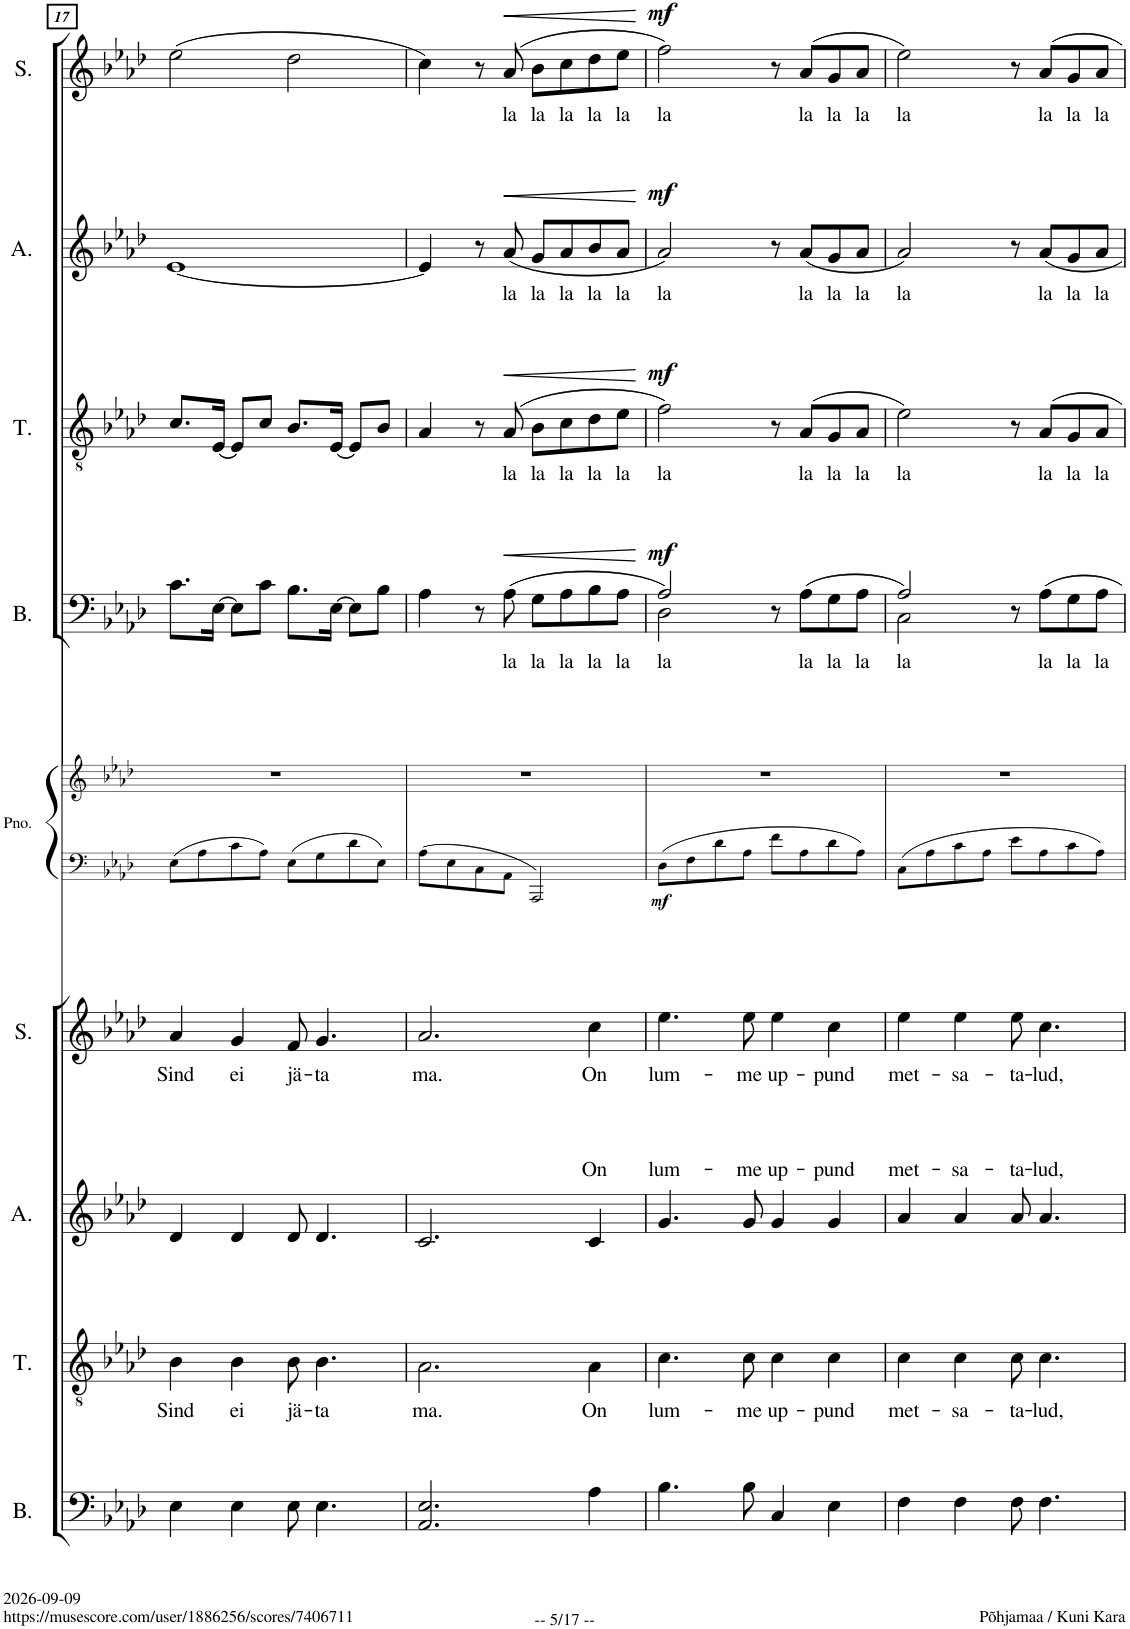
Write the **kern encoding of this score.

**kern	**kern	**text	**kern	**text	**kern	**text	**kern	**kern	**dynam	**kern	**text	**dynam	**kern	**text	**dynam	**kern	**text	**dynam	**kern	**text	**dynam
*part9	*part8	*part8	*part7	*part7	*part6	*part6	*part5	*part5	*part5	*part4	*part4	*part4	*part3	*part3	*part3	*part2	*part2	*part2	*part1	*part1	*part1
*staff10	*staff9	*staff9	*staff8	*staff8	*staff7	*staff7	*staff6	*staff5	*staff5/6	*staff4	*staff4	*staff4	*staff3	*staff3	*staff3	*staff2	*staff2	*staff2	*staff1	*staff1	*staff1
*I"Bass	*I"Tenor	*	*I"Alto	*	*I"Soprano	*	*I"Piano	*	*	*I"Bass	*	*	*I"Tenor	*	*	*I"Alto	*	*	*I"Soprano	*	*
*I'B.	*I'T.	*	*I'A.	*	*I'S.	*	*I'Pno.	*	*	*I'B.	*	*	*I'T.	*	*	*I'A.	*	*	*I'S.	*	*
!!LO:PB:g=z
*clefF4	*clefGv2	*	*clefG2	*	*clefG2	*	*clefF4	*clefG2	*	*clefF4	*	*	*clefGv2	*	*	*clefG2	*	*	*clefG2	*	*
*	*	*	*Trd1c2	*	*	*	*	*	*	*	*	*	*	*	*	*Trd1c2	*	*	*	*	*
*k[b-e-a-d-]	*k[b-e-a-d-]	*	*k[b-e-a-d-]	*	*k[b-e-a-d-]	*	*k[b-e-a-d-]	*k[b-e-a-d-]	*	*k[b-e-a-d-]	*	*	*k[b-e-a-d-]	*	*	*k[b-e-a-d-]	*	*	*k[b-e-a-d-]	*	*
*M4/4	*M4/4	*	*M4/4	*	*M4/4	*	*M4/4	*M4/4	*	*M4/4	*	*	*M4/4	*	*	*M4/4	*	*	*M4/4	*	*
=17	=17	=17	=17	=17	=17	=17	=17	=17	=17	=17	=17	=17	=17	=17	=17	=17	=17	=17	=17	=17	=17
!	!	!LO:LY:b	!	!	!	!LO:LY:b	!	!	!	!	!	!	!	!	!	!	!	!	!	!	!
4E-\	4B-\	Sind	4d-/	.	4a-/	Sind	8E-\L	1r	.	8.c\L	.	.	8.c/L	.	.	[1e-	.	.	(2ee-\	.	.
.	.	.	.	.	.	.	8A-\	.	.	.	.	.	.	.	.	.	.	.	.	.	.
.	.	.	.	.	.	.	.	.	.	[16E-\Jk	.	.	[16E-/Jk	.	.	.	.	.	.	.	.
!	!	!LO:LY:b	!	!	!	!LO:LY:b	!	!	!	!	!	!	!	!	!	!	!	!	!	!	!
4E-\	4B-\	ei	4d-/	.	4g/	ei	8c\	.	.	8E-\L]	.	.	8E-/L]	.	.	.	.	.	.	.	.
.	.	.	.	.	.	.	8A-\J	.	.	8c\J	.	.	8c/J	.	.	.	.	.	.	.	.
!	!	!LO:LY:b	!	!	!	!LO:LY:b	!	!	!	!	!	!	!	!	!	!	!	!	!	!	!
8E-\	8B-\	jä-	8d-/	.	8f/	jä-	8E-\L	.	.	8.B-\L	.	.	8.B-/L	.	.	.	.	.	2dd-\	.	.
!	!	!LO:LY:b	!	!	!	!LO:LY:b	!	!	!	!	!	!	!	!	!	!	!	!	!	!	!
4.E-\	4.B-\	-ta	4.d-/	.	4.g/	-ta	8G\	.	.	.	.	.	.	.	.	.	.	.	.	.	.
.	.	.	.	.	.	.	.	.	.	[16E-\Jk	.	.	[16E-/Jk	.	.	.	.	.	.	.	.
.	.	.	.	.	.	.	8d-\	.	.	8E-\L]	.	.	8E-/L]	.	.	.	.	.	.	.	.
.	.	.	.	.	.	.	8E-\J	.	.	8B-\J	.	.	8B-/J	.	.	.	.	.	.	.	.
=18	=18	=18	=18	=18	=18	=18	=18	=18	=18	=18	=18	=18	=18	=18	=18	=18	=18	=18	=18	=18	=18
!	!	!LO:LY:b	!	!	!	!LO:LY:b	!	!	!	!	!	!	!	!	!	!	!	!	!	!	!
2.AA-/ 2.E-/	2.A-\	ma.	2.c/	.	2.a-/	ma.	8A-\L	1r	.	4A-\	.	.	4A-/	.	.	4e-/]	.	.	4cc\)	.	.
.	.	.	.	.	.	.	8E-\	.	.	.	.	.	.	.	.	.	.	.	.	.	.
.	.	.	.	.	.	.	8C\	.	.	8r	.	.	8r	.	.	8r	.	.	8r	.	.
!	!	!	!	!	!	!	!	!	!	!	!LO:LY:b	!LO:HP:b	!	!LO:LY:b	!LO:HP:b	!	!LO:LY:b	!LO:HP:b	!	!LO:LY:b	!LO:HP:b
.	.	.	.	.	.	.	8AA-\J	.	.	(8A-\	la	<	(8A-/	la	<	(8a-/	la	<	(8a-/	la	<
!	!	!	!	!	!	!	!	!	!	!	!LO:LY:b	!	!	!LO:LY:b	!	!	!LO:LY:b	!	!	!LO:LY:b	!
.	.	.	.	.	.	.	2AAA-/	.	.	8G\L	la	.	8B-\L	la	.	8g/L	la	.	8b-\L	la	.
!	!	!	!	!	!	!	!	!	!	!	!LO:LY:b	!	!	!LO:LY:b	!	!	!LO:LY:b	!	!	!LO:LY:b	!
.	.	.	.	.	.	.	.	.	.	8A-\	la	.	8c\	la	.	8a-/	la	.	8cc\	la	.
!	!	!LO:LY:b	!	!LO:LY:a	!	!LO:LY:b	!	!	!	!	!LO:LY:b	!	!	!LO:LY:b	!	!	!LO:LY:b	!	!	!LO:LY:b	!
4A-\	4A-\	On	4c/	On	4cc\	On	.	.	.	8B-\	la	.	8d-\	la	.	8b-/	la	.	8dd-\	la	.
!	!	!	!	!	!	!	!	!	!	!	!LO:LY:b	!	!	!LO:LY:b	!	!	!LO:LY:b	!	!	!LO:LY:b	!
.	.	.	.	.	.	.	.	.	.	8A-\J	la	.	8e-\J	la	.	8a-/J	la	.	8ee-\J	la	.
.	.	.	.	.	.	.	.	.	.	.	.	[	.	.	[	.	.	[	.	.	[
=19	=19	=19	=19	=19	=19	=19	=19	=19	=19	=19	=19	=19	=19	=19	=19	=19	=19	=19	=19	=19	=19
!	!	!LO:LY:b	!	!LO:LY:a	!	!LO:LY:b	!	!	!LO:DY:b=2	!	!LO:LY:b	!LO:DY:a	!	!LO:LY:b	!LO:DY:a	!	!LO:LY:b	!LO:DY:a	!	!LO:LY:b	!LO:DY:a
*	*	*	*	*	*	*	*	*	*	*^	*	*	*	*	*	*	*	*	*	*	*
4.B-\	4.c\	lum-	4.g/	lum-	4.ee-\	lum-	8D-\L	1r	mf	2A-/)	2D-\	la	mf	2f\)	la	mf	2a-/)	la	mf	2ff\)	la	mf
.	.	.	.	.	.	.	8F\	.	.	.	.	.	.	.	.	.	.	.	.	.	.	.
.	.	.	.	.	.	.	8d-\	.	.	.	.	.	.	.	.	.	.	.	.	.	.	.
!	!	!LO:LY:b	!	!LO:LY:a	!	!LO:LY:b	!	!	!	!	!	!	!	!	!	!	!	!	!	!	!	!
8B-\	8c\	-me	8g/	-me	8ee-\	-me	8A-\J	.	.	.	.	.	.	.	.	.	.	.	.	.	.	.
!	!	!LO:LY:b	!	!LO:LY:a	!	!LO:LY:b	!	!	!	!	!	!	!	!	!	!	!	!	!	!	!	!
4C/	4c\	up-	4g/	up-	4ee-\	up-	8f\L	.	.	8r	2ryy	.	.	8r	.	.	8r	.	.	8r	.	.
!	!	!	!	!	!	!	!	!	!	!	!	!LO:LY:b	!	!	!LO:LY:b	!	!	!LO:LY:b	!	!	!LO:LY:b	!
.	.	.	.	.	.	.	8A-\	.	.	(8A-\L	.	la	.	(8A-/L	la	.	(8a-/L	la	.	(8a-/L	la	.
!	!	!LO:LY:b	!	!LO:LY:a	!	!LO:LY:b	!	!	!	!	!	!LO:LY:b	!	!	!LO:LY:b	!	!	!LO:LY:b	!	!	!LO:LY:b	!
4E-\	4c\	-pund	4g/	-pund	4cc\	-pund	8d-\	.	.	8G\	.	la	.	8G/	la	.	8g/	la	.	8g/	la	.
!	!	!	!	!	!	!	!	!	!	!	!	!LO:LY:b	!	!	!LO:LY:b	!	!	!LO:LY:b	!	!	!LO:LY:b	!
.	.	.	.	.	.	.	8A-\J	.	.	8A-\J	.	la	.	8A-/J	la	.	8a-/J	la	.	8a-/J	la	.
=20	=20	=20	=20	=20	=20	=20	=20	=20	=20	=20	=20	=20	=20	=20	=20	=20	=20	=20	=20	=20	=20	=20
!	!	!LO:LY:b	!	!LO:LY:a	!	!LO:LY:b	!	!	!	!	!	!LO:LY:b	!	!	!LO:LY:b	!	!	!LO:LY:b	!	!	!LO:LY:b	!
4F\	4c\	met-	4a-/	met-	4ee-\	met-	8C\L	1r	.	2A-/)	2C\	la	.	2e-\)	la	.	2a-/)	la	.	2ee-\)	la	.
.	.	.	.	.	.	.	8A-\	.	.	.	.	.	.	.	.	.	.	.	.	.	.	.
!	!	!LO:LY:b	!	!LO:LY:a	!	!LO:LY:b	!	!	!	!	!	!	!	!	!	!	!	!	!	!	!	!
4F\	4c\	-sa-	4a-/	-sa-	4ee-\	-sa-	8c\	.	.	.	.	.	.	.	.	.	.	.	.	.	.	.
.	.	.	.	.	.	.	8A-\J	.	.	.	.	.	.	.	.	.	.	.	.	.	.	.
!	!	!LO:LY:b	!	!LO:LY:a	!	!LO:LY:b	!	!	!	!	!	!	!	!	!	!	!	!	!	!	!	!
8F\	8c\	-ta-	8a-/	-ta-	8ee-\	-ta-	8e-\L	.	.	8r	2ryy	.	.	8r	.	.	8r	.	.	8r	.	.
!	!	!LO:LY:b	!	!LO:LY:a	!	!LO:LY:b	!	!	!	!	!	!LO:LY:b	!	!	!LO:LY:b	!	!	!LO:LY:b	!	!	!LO:LY:b	!
4.F\	4.c\	-lud,	4.a-/	-lud,	4.cc\	-lud,	8A-\	.	.	8A-\L	.	la	.	8A-/L	la	.	8a-/L	la	.	8a-/L	la	.
!	!	!	!	!	!	!	!	!	!	!	!	!LO:LY:b	!	!	!LO:LY:b	!	!	!LO:LY:b	!	!	!LO:LY:b	!
.	.	.	.	.	.	.	8c\	.	.	8G\	.	la	.	8G/	la	.	8g/	la	.	8g/	la	.
!	!	!	!	!	!	!	!	!	!	!	!	!LO:LY:b	!	!	!LO:LY:b	!	!	!LO:LY:b	!	!	!LO:LY:b	!
.	.	.	.	.	.	.	8A-\J	.	.	8A-\J	.	la	.	8A-/J	la	.	8a-/J	la	.	8a-/J	la	.
*	*	*	*	*	*	*	*	*	*	*v	*v	*	*	*	*	*	*	*	*	*	*	*
=	=	=	=	=	=	=	=	=	=	=	=	=	=	=	=	=	=	=	=	=	=
*-	*-	*-	*-	*-	*-	*-	*-	*-	*-	*-	*-	*-	*-	*-	*-	*-	*-	*-	*-	*-	*-
